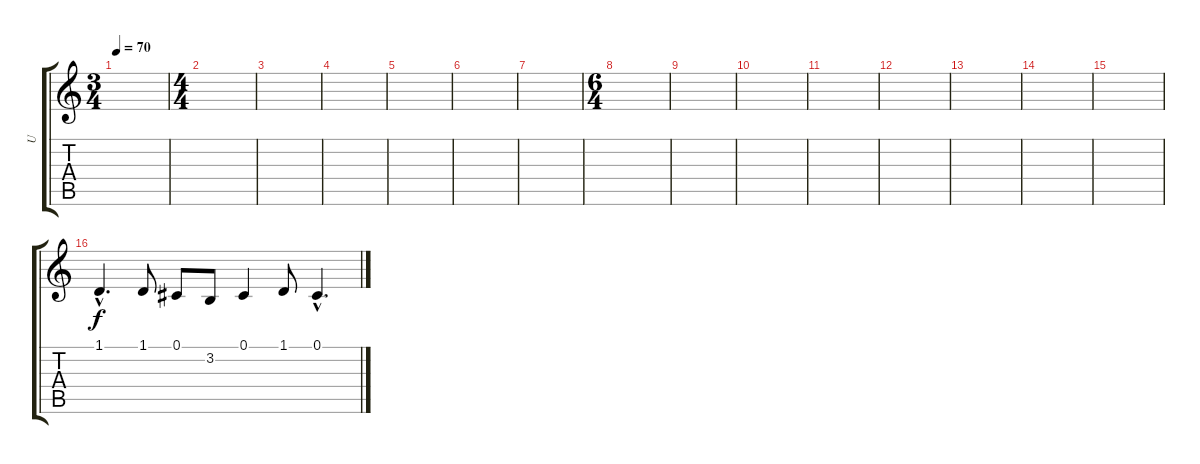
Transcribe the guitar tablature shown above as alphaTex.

\track ("U" "U") {instrument stringensemble1}
\staff {score tabs}
\tuning (Db4 Ab3 E3 B2 Gb2 B1) {hide}
\ts (3 4)
\tempo 70
\clef g2
\ks c
|
\ts (4 4)
|
|
|
|
|
|
\ts (6 4)
\section ("" " ")
|
|
|
|
|
|
|
|
\section ("" " ")
1.1{hac}.4{d} 1.1.8 0.1.8 3.2.8 0.1.4 1.1.8 0.1{hac}.4{d}
